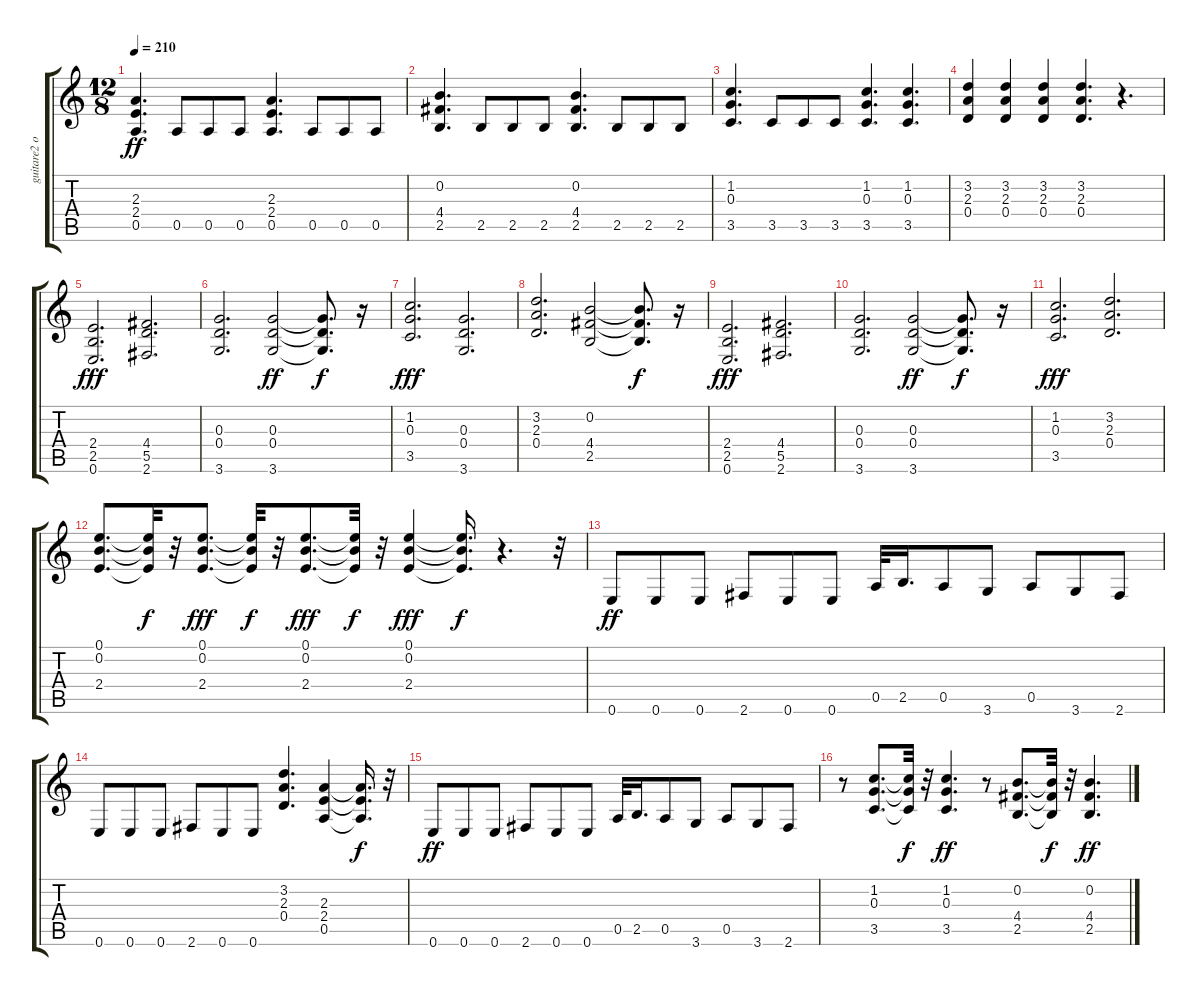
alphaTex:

\track ("guitare2 overdrive" "guitare2 o") {instrument overdrivenguitar}
\staff {score tabs}
\tuning (E4 B3 G3 D3 A2 E2) {hide}
\ts (12 8)
\tempo 210
\clef g2
\ks c
(2.3 2.4 0.5).4{d dy ff} 0.5.8 0.5.8 0.5.8 (2.3 2.4 0.5).4{d} 0.5.8 0.5.8 0.5.8 |
(0.2 4.4 2.5).4{d} 2.5.8 2.5.8 2.5.8 (0.2 4.4 2.5).4{d} 2.5.8 2.5.8 2.5.8 |
(1.2 0.3 3.5).4{d} 3.5.8 3.5.8 3.5.8 (1.2 0.3 3.5).4{d} (1.2 0.3 3.5).4{d} |
(3.2 2.3 0.4).4 (3.2 2.3 0.4).4 (3.2 2.3 0.4).4 (3.2 2.3 0.4).4{d} r.4{d} |
(2.4 2.5 0.6).2{d dy fff} (4.4 5.5 2.6).2{d} |
(0.3 0.4 3.6).2{d} (0.3 0.4 3.6).2{dy ff} (0.3{t} 0.4{t} 3.6{t}).8{d dy f} r.16 |
(1.2 0.3 3.5).2{d dy fff} (0.3 0.4 3.6).2{d} |
(3.2 2.3 0.4).2{d} (0.2 4.4 2.5).2 (0.2{t} 4.4{t} 2.5{t}).8{d dy f} r.16 |
(2.4 2.5 0.6).2{d dy fff} (4.4 5.5 2.6).2{d} |
(0.3 0.4 3.6).2{d} (0.3 0.4 3.6).2{dy ff} (0.3{t} 0.4{t} 3.6{t}).8{d dy f} r.16 |
(1.2 0.3 3.5).2{d dy fff} (3.2 2.3 0.4).2{d} |
(0.1 0.2 2.4).8{d} (0.1{t} 0.2{t} 2.4{t}).32{dy f} r.32 (0.1 0.2 2.4).8{d dy fff} (0.1{t} 0.2{t} 2.4{t}).32{dy f} r.32 (0.1 0.2 2.4).8{d dy fff} (0.1{t} 0.2{t} 2.4{t}).32{dy f} r.32 (0.1 0.2 2.4).4{dy fff} (0.1{t} 0.2{t} 2.4{t}).16{d dy f} r.4{d} r.32 |
0.6.8{dy ff} 0.6.8 0.6.8 2.6.8 0.6.8 0.6.8 0.5.32 2.5.16{d} 0.5.8 3.6.8 0.5.8 3.6.8 2.6.8 |
0.6.8 0.6.8 0.6.8 2.6.8 0.6.8 0.6.8 (3.2 2.3 0.4).4{d} (2.3 2.4 0.5).4 (2.3{t} 2.4{t} 0.5{t}).16{d dy f} r.32 |
0.6.8{dy ff} 0.6.8 0.6.8 2.6.8 0.6.8 0.6.8 0.5.32 2.5.16{d} 0.5.8 3.6.8 0.5.8 3.6.8 2.6.8 |
r.8 (1.2 0.3 3.5).8{d} (1.2{t} 0.3{t} 3.5{t}).32{dy f} r.32 (1.2 0.3 3.5).4{d dy ff} r.8 (0.2 4.4 2.5).8{d} (0.2{t} 4.4{t} 2.5{t}).32{dy f} r.32 (0.2 4.4 2.5).4{d dy ff}
